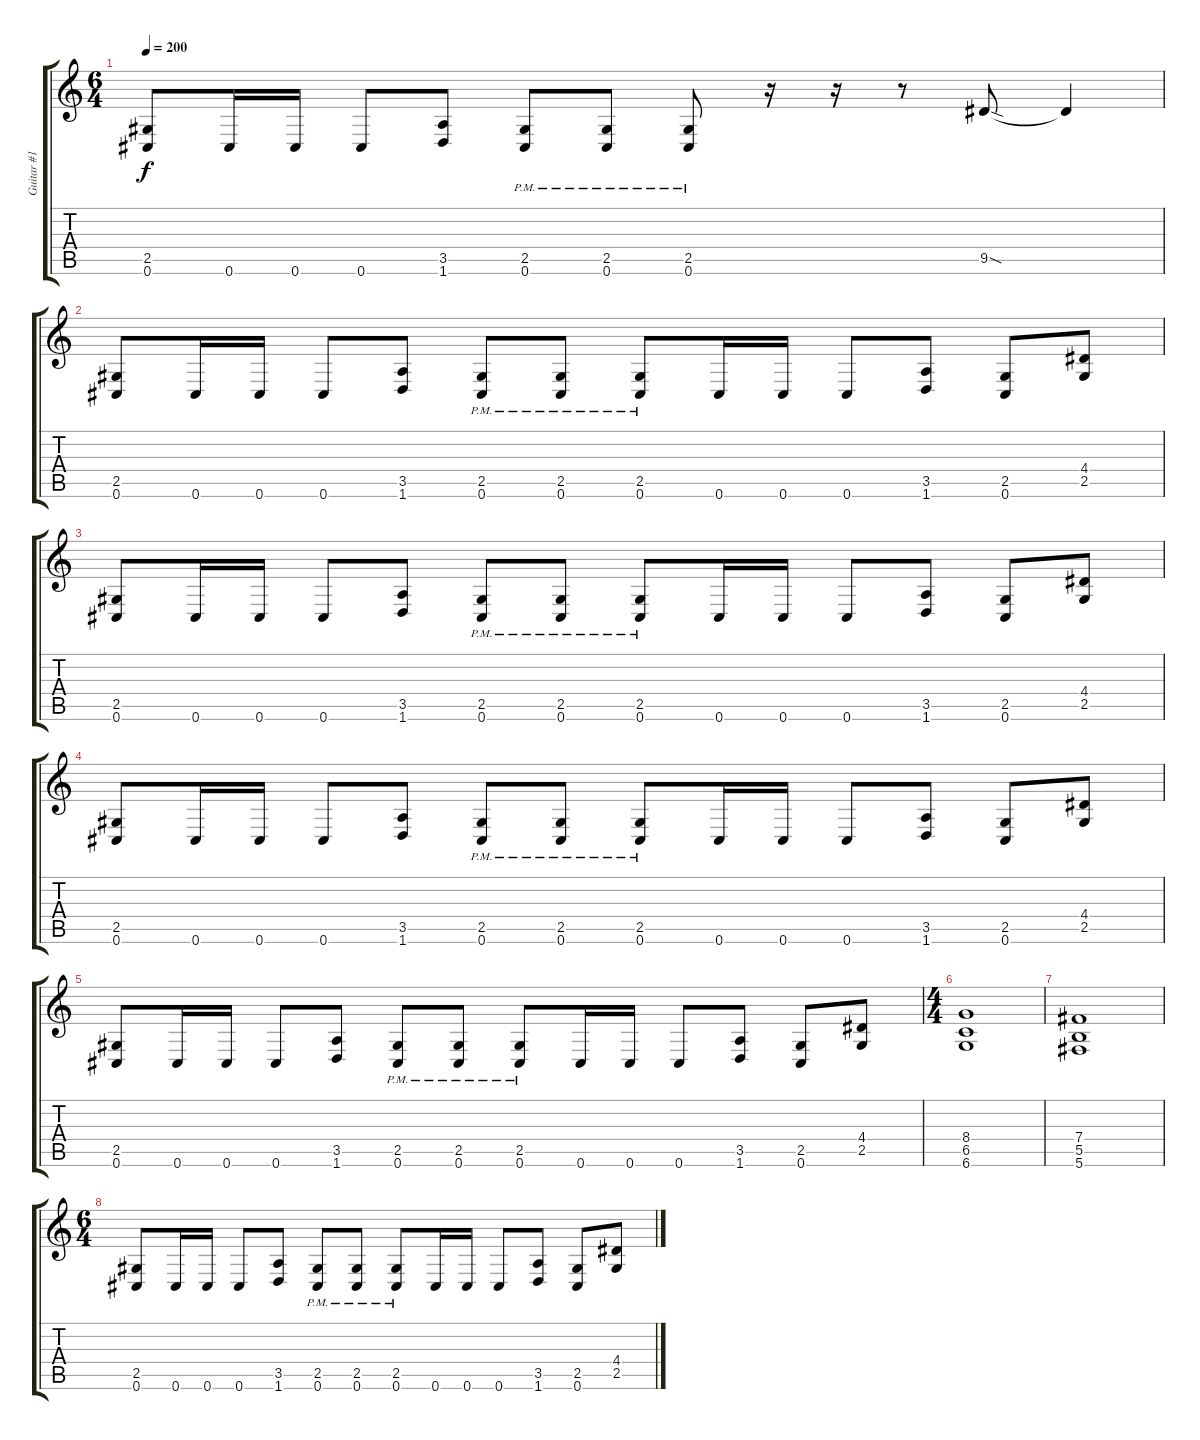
\track ("Guitar #1" "Guitar #1") {instrument distortionguitar}
\staff {score tabs}
\tuning (Db4 Ab3 E3 B2 Gb2 Db2) {hide}
\ts (6 4)
\tempo 200
\clef g2
\ks c
(2.5 0.6).8{dy f} 0.6.16 0.6.16 0.6.8 (3.5 1.6).8 (2.5{pm} 0.6).8 (2.5{pm} 0.6).8 (2.5{pm} 0.6).8 r.16 r.16 r.8 9.5{sod}.8 9.5{t}.4 |
(2.5 0.6).8 0.6.16 0.6.16 0.6.8 (3.5 1.6).8 (2.5{pm} 0.6).8 (2.5{pm} 0.6).8 (2.5{pm} 0.6).8 0.6.16 0.6.16 0.6.8 (3.5 1.6).8 (2.5 0.6).8 (4.4 2.5).8 |
(2.5 0.6).8 0.6.16 0.6.16 0.6.8 (3.5 1.6).8 (2.5{pm} 0.6).8 (2.5{pm} 0.6).8 (2.5{pm} 0.6).8 0.6.16 0.6.16 0.6.8 (3.5 1.6).8 (2.5 0.6).8 (4.4 2.5).8 |
(2.5 0.6).8 0.6.16 0.6.16 0.6.8 (3.5 1.6).8 (2.5{pm} 0.6).8 (2.5{pm} 0.6).8 (2.5{pm} 0.6).8 0.6.16 0.6.16 0.6.8 (3.5 1.6).8 (2.5 0.6).8 (4.4 2.5).8 |
(2.5 0.6).8 0.6.16 0.6.16 0.6.8 (3.5 1.6).8 (2.5{pm} 0.6).8 (2.5{pm} 0.6).8 (2.5{pm} 0.6).8 0.6.16 0.6.16 0.6.8 (3.5 1.6).8 (2.5 0.6).8 (4.4 2.5).8 |
\ts (4 4)
(8.4 6.5 6.6).1 |
(7.4 5.5 5.6).1 |
\ts (6 4)
(2.5 0.6).8 0.6.16 0.6.16 0.6.8 (3.5 1.6).8 (2.5{pm} 0.6).8 (2.5{pm} 0.6).8 (2.5{pm} 0.6).8 0.6.16 0.6.16 0.6.8 (3.5 1.6).8 (2.5 0.6).8 (4.4 2.5).8
